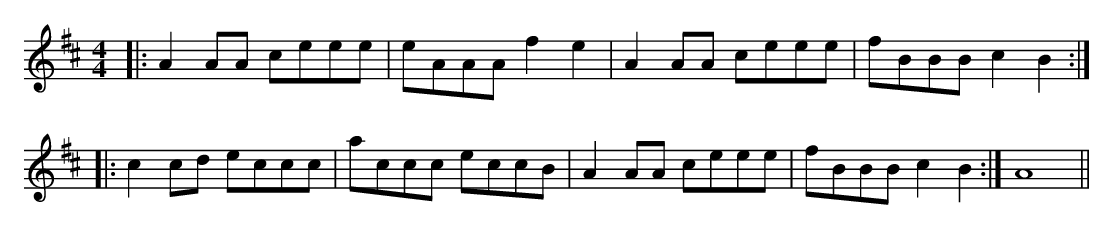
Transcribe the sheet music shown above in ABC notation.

X:1
M:4/4
K:Amix
|:A2AA ceee|eAAA f2 e2|A2AA ceee|fBBB c2 B2:|
|:c2cd eccc|accc eccB|A2AA ceee|fBBB c2 B2:|A8||
